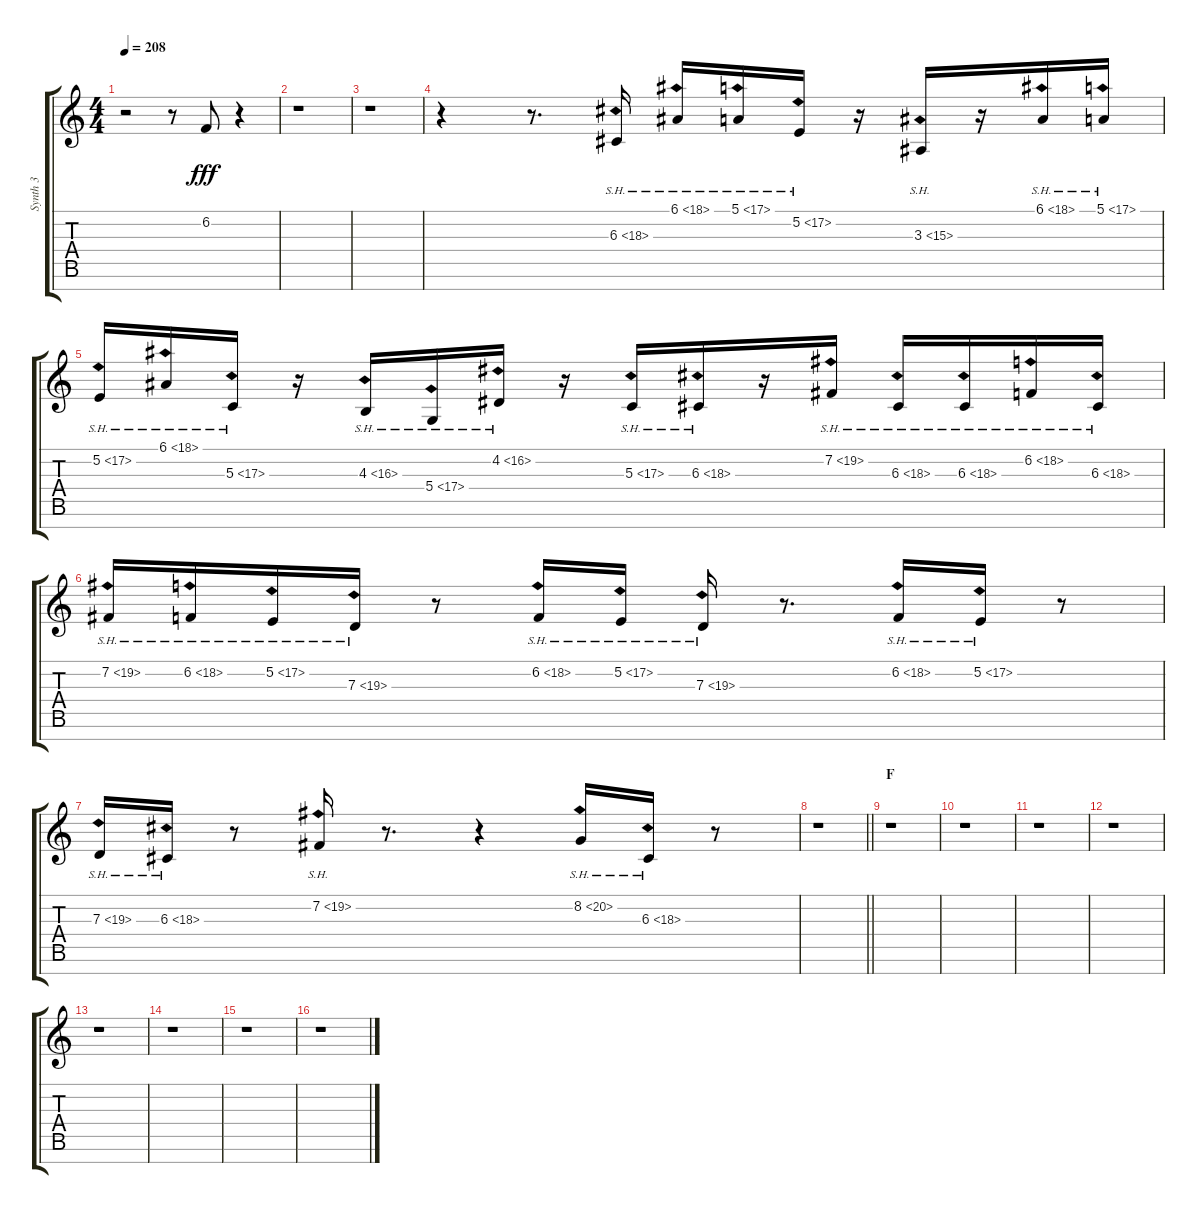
\track ("Synth 3" "Synth 3") {instrument lead2sawtooth}
\staff {score tabs}
\tuning (E4 B3 G3 D3 A2 E2 B1) {hide}
\ts (4 4)
\tempo 208
\clef g2
\ks c
r.2{dy fff} r.8 6.2.8 r.4 |
r.1 |
r.1 |
r.4 r.8{d} 6.3{sh 12}.16{volume 10 instrument musicbox} 6.1{sh 12}.16 5.1{sh 12}.16 5.2{sh 12}.16 r.16 3.3{sh 12}.16 r.16 6.1{sh 12}.16 5.1{sh 12}.16 |
5.2{sh 12}.16 6.1{sh 12}.16 5.3{sh 12}.16 r.16 4.3{sh 12}.16 5.4{sh 12}.16 4.2{sh 12}.16 r.16 5.3{sh 12}.16 6.3{sh 12}.16 r.16 7.2{sh 12}.16 6.3{sh 12}.16 6.3{sh 12}.16 6.2{sh 12}.16 6.3{sh 12}.16 |
7.2{sh 12}.16 6.2{sh 12}.16 5.2{sh 12}.16 7.3{sh 12}.16 r.8 6.2{sh 12}.16 5.2{sh 12}.16 7.3{sh 12}.16 r.8{d} 6.2{sh 12}.16 5.2{sh 12}.16 r.8 |
7.3{sh 12}.16 6.3{sh 12}.16 r.8 7.2{sh 12}.16 r.8{d} r.4 8.2{sh 12}.16 6.3{sh 12}.16 r.8 |
\barLineRight lightlight
r.1 |
\section ("" "F")
r.1 |
r.1 |
r.1 |
r.1 |
r.1 |
r.1 |
r.1 |
r.1
